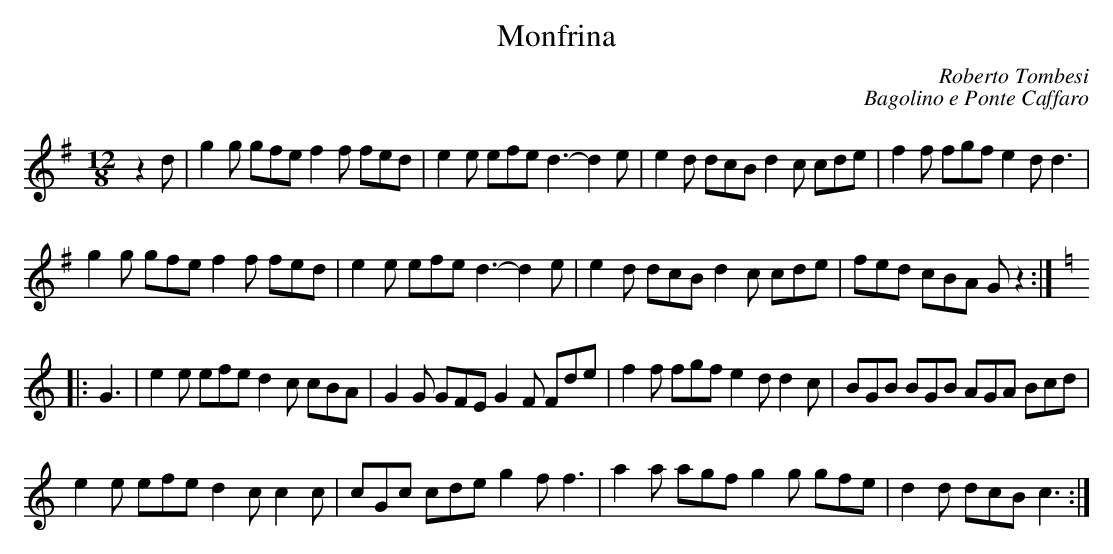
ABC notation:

X:1
T:Monfrina
C:Roberto Tombesi
C:Bagolino e Ponte Caffaro
M:12/8
L:1/8
K:G
z2d|g2g gfe f2f fed|e2e efe d3-d2e|\
e2d dcB d2c cde|f2f fgf e2d d3|
g2g gfe f2f fed|e2e efe d3-d2e|\
e2d dcB d2c cde|fed cBA Gz2:|
K:C\
|:G3|e2e efe d2c cBA|G2G GFE G2F Fde|\
f2f fgf e2d d2c|BGB BGB AGA Bcd|
e2e efe d2c c2c|cGc cde g2f f3|\
a2a agf g2g gfe|d2d dcB c3:|
